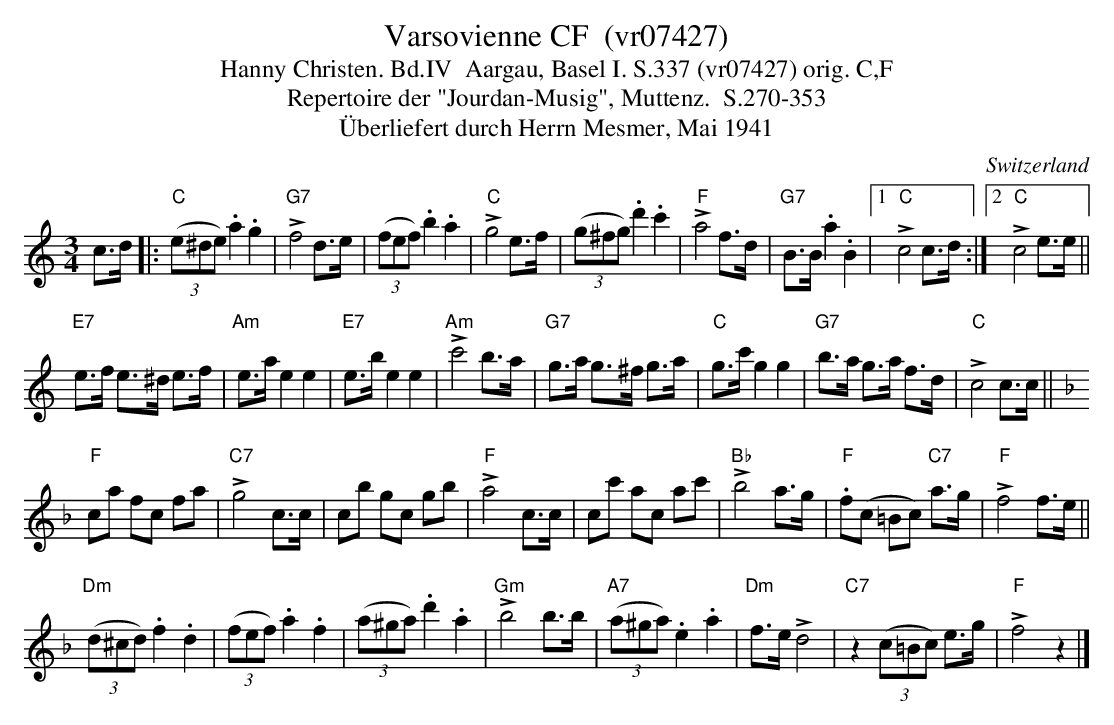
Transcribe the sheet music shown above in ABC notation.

X:1
T:Varsovienne CF  (vr07427)
T:Hanny Christen. Bd.IV  Aargau, Basel I. S.337 (vr07427) orig. C,F
T: Repertoire der "Jourdan-Musig", Muttenz.  S.270-353
T:Überliefert durch Herrn Mesmer, Mai 1941
M:3/4
L:1/8
O:Switzerland
K:C major
c>d |: "C"((3e^de) .a2.g2 | !>!"G7"f4 d>e | ((3fef) .b2.a2 | !>!"C"g4 e>f | ((3g^fg) .d'2.c'2 | !>!"F"a4 f>d | "G7"B>B .a2.B2 |1 !>!"C"c4 c>d :|2 !>!"C"c4e>e ||
"E7"e>f e>^d e>f | "Am"e>ae2e2 | "E7"e>be2e2 | !>!"Am"c'4b>a | "G7"g>a g>^f g>a | "C"g>c'g2g2 | "G7"b>a g>a f>d | !>!"C"c4c>c || [K:F]
"F"ca fc fa | !>!"C7"g4 c>c | cb gc gb | !>!"F"a4c>c | cc' ac ac' | !>!"Bb"b4a>g | "F".f(c =Bc) "C7"a>g | !>!"F"f4f>e ||
"Dm"((3d^cd) .f2.d2 | ((3fef) .a2.f2 | ((3a^ga) .d'2.a2 | !>!"Gm"b4 b>b | "A7"((3a^ga).e2.a2 | "Dm"f>e !>!d4 | "C7"z2 ((3c=Bc) e>g | !>!"F"f4z2 |]
